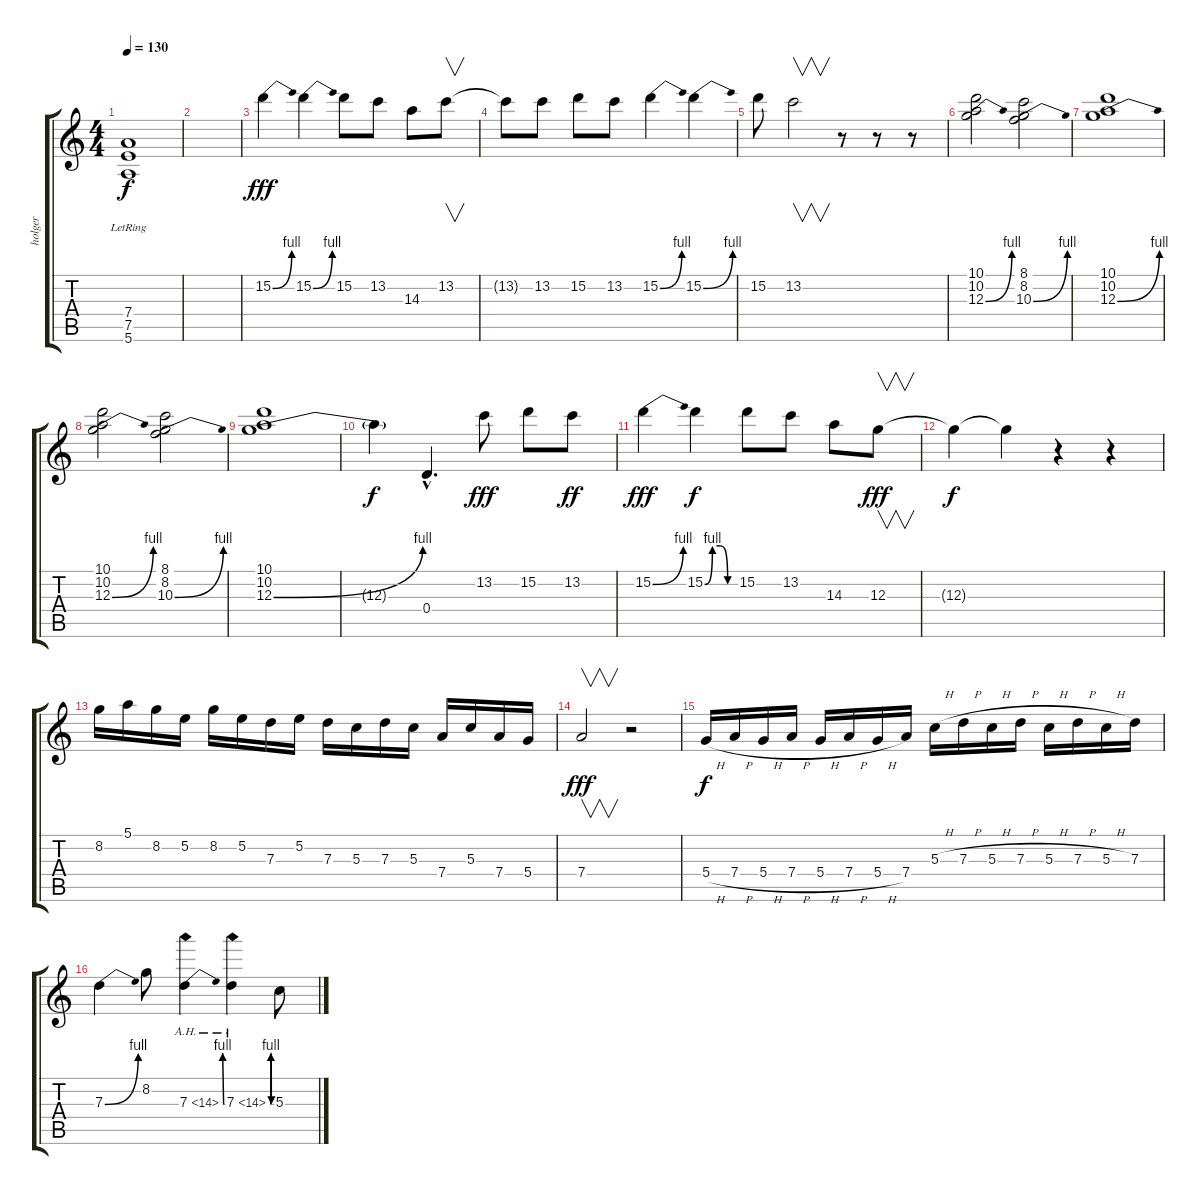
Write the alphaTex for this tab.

\track ("holger" "holger") {instrument distortionguitar}
\staff {score tabs}
\tuning (E4 B3 G3 D3 A2 E2) {hide}
\ts (4 4)
\tempo 130
\clef g2
\ks c
(7.4{lr} 7.5{lr} 5.6{lr}).1{dy f} |
|
15.2{be (bend 0 0 60 4)}.4{dy fff} 15.2{be (bend 0 0 60 4)}.4 15.2.8 13.2.8 14.3.8 13.2.8{v} |
13.2{t}.8 13.2.8 15.2.8 13.2.8 15.2{be (bend 0 0 60 4)}.4 15.2{be (bend 0 0 60 4)}.4 |
15.2.8 13.2.2{v} r.8 r.8 r.8 |
(10.1 10.2 12.3{be (bend 0 0 60 4)}).2 (8.1 8.2 10.3{be (bend 0 0 60 4)}).2 |
(10.1 10.2 12.3{be (bend 0 0 60 4)}).1 |
(10.1 10.2 12.3{be (bend 0 0 60 4)}).2 (8.1 8.2 10.3{be (bend 0 0 60 4)}).2 |
(10.1 10.2 12.3{be (bend 0 0 60 4)}).1 |
12.3{t}.4{dy f} 0.4{hac}.4{d} 13.2.8{dy fff} 15.2.8 13.2.8{dy ff} |
15.2{be (bend 0 0 60 4)}.4{dy fff} 15.2{be (custom 0 0 15 4 30 4 45 0 60 0)}.4{dy f} 15.2.8 13.2.8 14.3.8 12.3.8{v dy fff} |
12.3{t}.4{dy f} 12.3{t}.4 r.4 r.4 |
8.2.16 5.1.16 8.2.16 5.2.16 8.2.16 5.2.16 7.3.16 5.2.16 7.3.16 5.3.16 7.3.16 5.3.16 7.4.16 5.3.16 7.4.16 5.4.16 |
7.4.2{v dy fff} r.2 |
5.4{h}.16{dy f} 7.4{h}.16 5.4{h}.16 7.4{h}.16 5.4{h}.16 7.4{h}.16 5.4{h}.16 7.4.16 5.3{h}.16 7.3{h}.16 5.3{h}.16 7.3{h}.16 5.3{h}.16 7.3{h}.16 5.3{h}.16 7.3.16 |
7.3{be (bend 0 0 60 4)}.4 8.2.8 7.3{be (bend 0 0 60 4) ah 7}.4 7.3{be (custom 0 0 15 4 30 4 45 0 60 0) ah 7}.4 5.3.8
